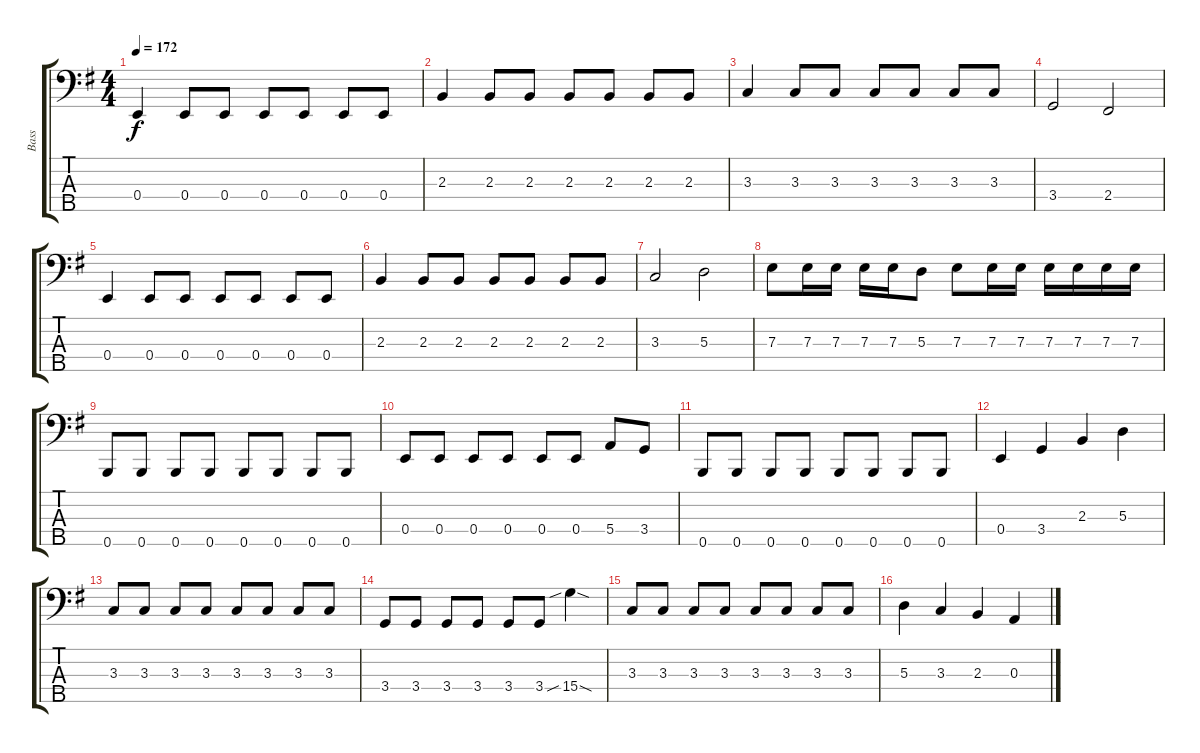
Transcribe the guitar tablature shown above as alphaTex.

\track ("Bass" "Bass") {instrument electricbassfinger}
\staff {score tabs}
\tuning (G2 D2 A1 E1 B0) {hide}
\ts (4 4)
\tempo 172
\clef f4
\ks eminor
0.4.4{dy f} 0.4.8 0.4.8 0.4.8 0.4.8 0.4.8 0.4.8 |
2.3.4 2.3.8 2.3.8 2.3.8 2.3.8 2.3.8 2.3.8 |
3.3.4 3.3.8 3.3.8 3.3.8 3.3.8 3.3.8 3.3.8 |
3.4.2 2.4.2 |
0.4.4 0.4.8 0.4.8 0.4.8 0.4.8 0.4.8 0.4.8 |
2.3.4 2.3.8 2.3.8 2.3.8 2.3.8 2.3.8 2.3.8 |
3.3.2 5.3.2 |
7.3.8 7.3.16 7.3.16 7.3.16 7.3.16 5.3.8 7.3.8 7.3.16 7.3.16 7.3.16 7.3.16 7.3.16 7.3.16 |
0.5.8 0.5.8 0.5.8 0.5.8 0.5.8 0.5.8 0.5.8 0.5.8 |
0.4.8 0.4.8 0.4.8 0.4.8 0.4.8 0.4.8 5.4.8 3.4.8 |
0.5.8 0.5.8 0.5.8 0.5.8 0.5.8 0.5.8 0.5.8 0.5.8 |
0.4.4 3.4.4 2.3.4 5.3.4 |
3.3.8 3.3.8 3.3.8 3.3.8 3.3.8 3.3.8 3.3.8 3.3.8 |
3.4.8 3.4.8 3.4.8 3.4.8 3.4.8 3.4.8 15.4{sib sod}.4 |
3.3.8 3.3.8 3.3.8 3.3.8 3.3.8 3.3.8 3.3.8 3.3.8 |
5.3.4 3.3.4 2.3.4 0.3.4
